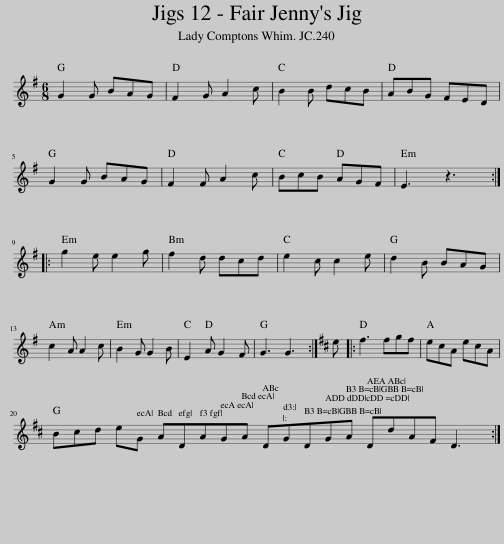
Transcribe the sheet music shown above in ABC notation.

X:1
L:1/8
M:6/8
I:linebreak $
K:G
V:1 treble
V:1
 G2 G BAG | F2 G A2 c | B2 B dcB | ABG FED |$ G2 G BAG | %5
 F2 F A2 c | BcB AGF | E3 z3 ::$ g2 e e2 g | f2 d dcd | %10
 e2 c c2 e | d2 B BAG |$ c2 A A2 c | B2 G G2 B | E2 A G2 F | %15
 G3 G3 :|[K:D] e |: f3 fgf | ecA ecA |$ Bcd eG ADAGA DGDGA DdAF D3 :| %20
